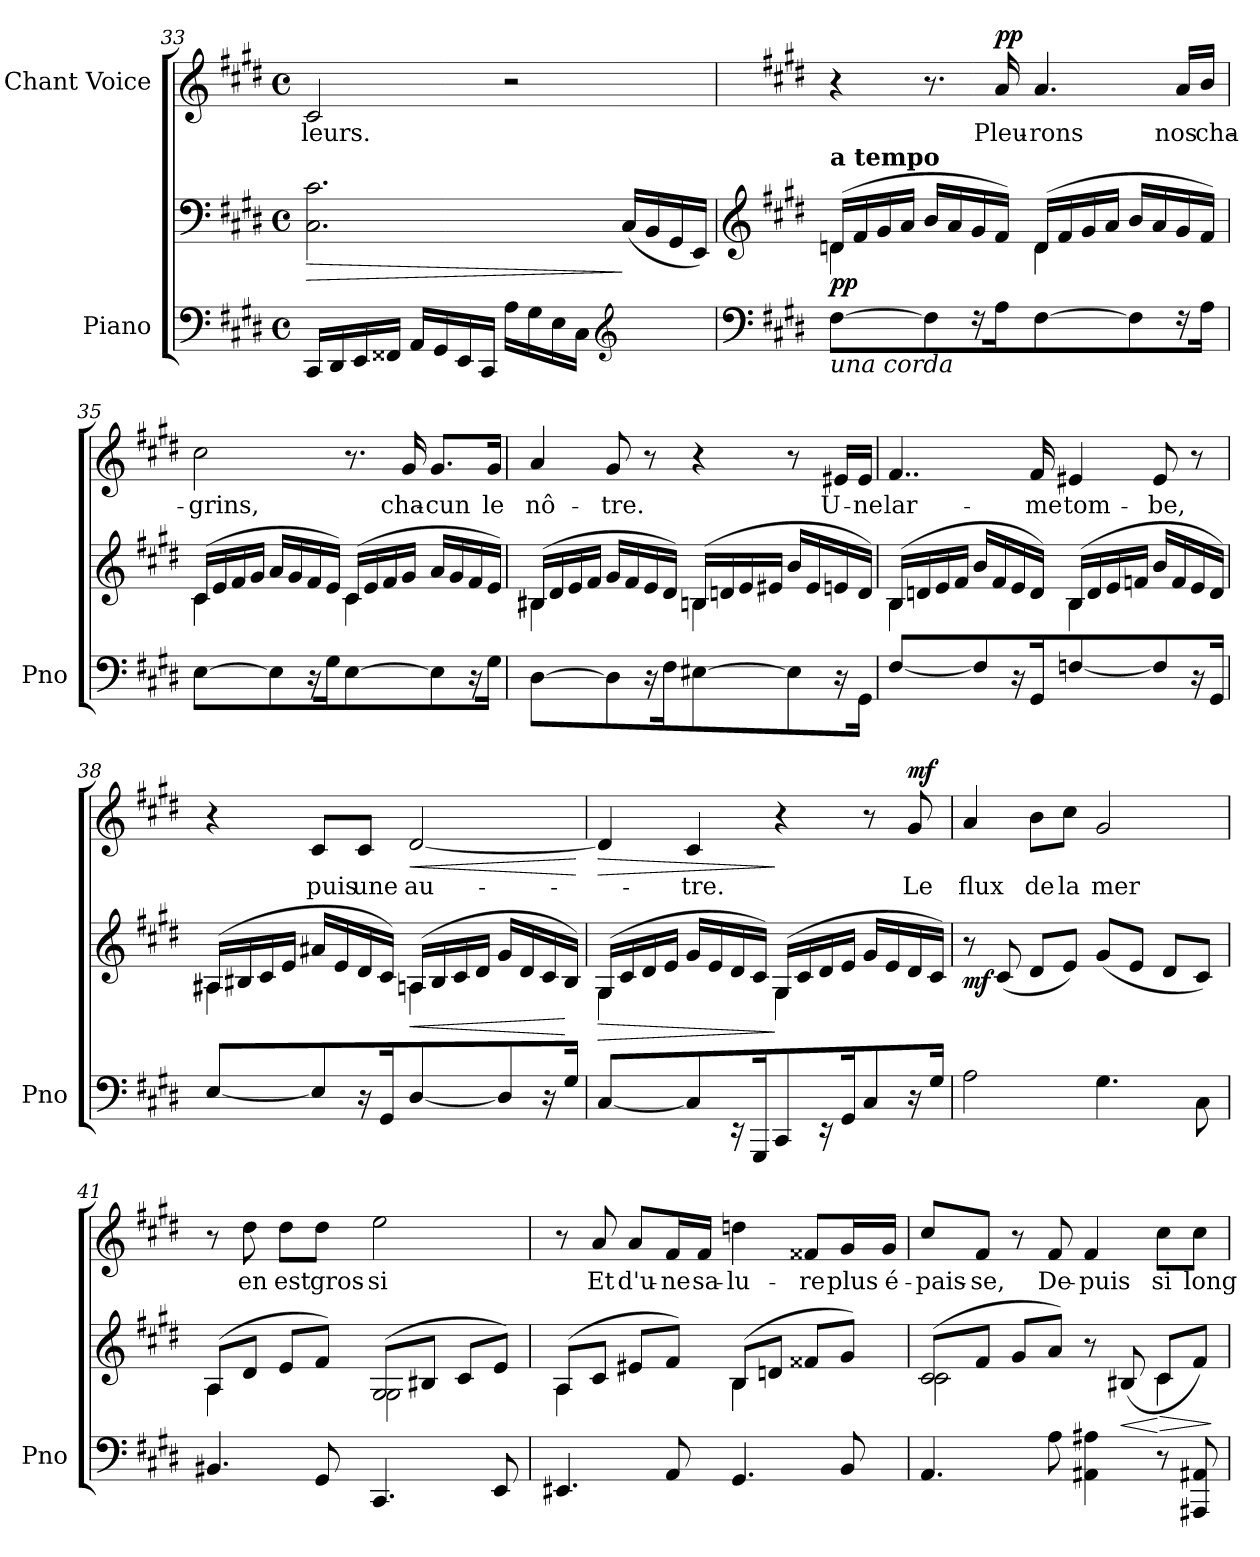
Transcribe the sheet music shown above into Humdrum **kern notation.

**kern	**kern	**dynam	**kern	**text	**dynam
*part2	*part2	*part2	*part1	*part1	*part1
*staff3	*staff2	*staff2/3	*staff1	*staff1	*staff1
*I"Piano	*	*	*I"Chant Voice	*	*
*I'Pno	*	*	*	*	*
!!LO:LB:g=z
*clefF4	*clefF4	*	*clefG2	*	*
*k[f#c#g#d#]	*k[f#c#g#d#]	*	*k[f#c#g#d#]	*	*
*M4/4	*M4/4	*	*M4/4	*	*
*met(c)	*met(c)	*	*met(c)	*	*
=33	=33	=33	=33	=33	=33
!	!	!LO:HP:b	!	!LO:LY:b	!
*	*^	*	*	*	*
16CC#/LL	2.C#\ 2.c#\	2.ryy	>	2c#/	-leurs.	.
16DD#/	.	.	.	.	.	.
16EE/	.	.	.	.	.	.
16FF##X/JJ	.	.	.	.	.	.
16AA/LL	.	.	.	.	.	.
16GG#/	.	.	.	.	.	.
16EE/	.	.	.	.	.	.
16CC#/JJ	.	.	.	.	.	.
16A\LL	.	.	.	2r	.	.
16G#\	.	.	.	.	.	.
16E\	.	.	.	.	.	.
16C#\JJ	.	.	.	.	.	.
*clefG2	*	*	*	*	*	*
4ryy	4ryy	(16C#/LL	]	.	.	.
.	.	16BB/	.	.	.	.
.	.	16GG#/	.	.	.	.
.	.	16EE/JJ)	.	.	.	.
!!LO:LB:g=z
=34	=34	=34	=34	=34	=34	=34
*clefF4	*clefG2	*	*	*	*	*
*k[f#c#g#d#]	*k[f#c#g#d#]	*	*	*k[f#c#g#d#]	*	*
!	!LO:TX:a:B:t=a tempo	!	!	!	!	!
!LO:TX:b:i:t=una corda	!	!	!	!	!	!
!	!	!	!LO:DY:b	!	!	!
[4F#\	(<16dn/LL	4d\	pp	4r	.	.
.	16f#/	.	.	.	.	.
.	16g#/	.	.	.	.	.
.	16a/JJ	.	.	.	.	.
8F#\L]	16b/LL	4ryy	.	8.r	.	.
.	16a/	.	.	.	.	.
16r	16g#/	.	.	.	.	.
!	!	!	!	!	!LO:LY:b	!LO:DY:a
16A\JJ	16f#/JJ)	.	.	16a/	Pleu-	pp
!	!	!	!	!	!LO:LY:b	!
[>4F#\	(<16d/LL	4d\	.	4.a/	-rons	.
.	16f#/	.	.	.	.	.
.	16g#/	.	.	.	.	.
.	16a/JJ	.	.	.	.	.
8F#\L]	16b/LL	4ryy	.	.	.	.
.	16a/	.	.	.	.	.
!	!	!	!	!	!LO:LY:b	!
16r	16g#/	.	.	16a/LL	nos	.
!	!	!	!	!	!LO:LY:b	!
16A\JJ	16f#/JJ)	.	.	16b/JJ	cha-	.
!!LO:LB:g=z
=35	=35	=35	=35	=35	=35	=35
!	!	!	!	!	!LO:LY:b	!
[4E\	(<16c#/LL	4c#\	.	2cc#\	-grins,	.
.	16e/	.	.	.	.	.
.	16f#/	.	.	.	.	.
.	16g#/JJ	.	.	.	.	.
8E\L]	16a/LL	4ryy	.	.	.	.
.	16g#/	.	.	.	.	.
16r	16f#/	.	.	.	.	.
16G#\JJ	16e/JJ)	.	.	.	.	.
[>4E\	(<16c#/LL	4c#\	.	8.r	.	.
.	16e/	.	.	.	.	.
.	16f#/	.	.	.	.	.
!	!	!	!	!	!LO:LY:b	!
.	16g#/JJ	.	.	16g#/	cha-	.
!	!	!	!	!	!LO:LY:b	!
8E\L]	16a/LL	4ryy	.	8.g#/L	-cun	.
.	16g#/	.	.	.	.	.
16r	16f#/	.	.	.	.	.
!	!	!	!	!	!LO:LY:b	!
16G#\JJ	16e/JJ)	.	.	16g#/Jk	le	.
!!LO:PB:g=z
=36	=36	=36	=36	=36	=36	=36
!	!	!	!	!	!LO:LY:b	!
[4D#\	(<16B#X/LL	4B#\	.	4a/	nô-	.
.	16d#/	.	.	.	.	.
.	16e/	.	.	.	.	.
.	16f#/JJ	.	.	.	.	.
!	!	!	!	!	!LO:LY:b	!
8D#\L]	16g#/LL	4ryy	.	8g#/	-tre.	.
.	16f#/	.	.	.	.	.
16r	16e/	.	.	8r	.	.
16F#\JJ	16d#/JJ)	.	.	.	.	.
[>4E#X\	(<16Bn/LL	4B\	.	4r	.	.
.	16dn/	.	.	.	.	.
.	16e/	.	.	.	.	.
.	16e#X/JJ	.	.	.	.	.
8E#/L]	16b/LL	4ryy	.	8r	.	.
.	16e#/	.	.	.	.	.
!	!	!	!	!	!LO:LY:b	!
16r	16en/	.	.	16e#X/LL	U-	.
!	!	!	!	!	!LO:LY:b	!
16GG#/JJ	16d/JJ)	.	.	16e#/JJ	-ne	.
!!LO:LB:g=z
=37	=37	=37	=37	=37	=37	=37
!	!	!	!	!	!LO:LY:b	!
[4F#\	(<16B/LL	4B\	.	4..f#/	lar-	.
.	16dn/	.	.	.	.	.
.	16e/	.	.	.	.	.
.	16f#/JJ	.	.	.	.	.
8F#/L]	16b/LL	4ryy	.	.	.	.
.	16f#/	.	.	.	.	.
16r	16e/	.	.	.	.	.
!	!	!	!	!	!LO:LY:b	!
16GG#/JJ	16d/JJ)	.	.	16f#/	-me	.
!	!	!	!	!	!LO:LY:b	!
[>4Fn\	(<16B/LL	4B\	.	4e#X/	tom-	.
.	16d/	.	.	.	.	.
.	16e/	.	.	.	.	.
.	16fn/JJ	.	.	.	.	.
!	!	!	!	!	!LO:LY:b	!
8F/L]	16b/LL	4ryy	.	8e#/	-be,	.
.	16f/	.	.	.	.	.
16r	16e/	.	.	8r	.	.
16GG#/JJ	16d/JJ)	.	.	.	.	.
!!LO:LB:g=z
=38	=38	=38	=38	=38	=38	=38
[>4E\	(<16A#X/LL	4A#\	.	4r	.	.
.	16B#X/	.	.	.	.	.
.	16c#/	.	.	.	.	.
.	16e/JJ	.	.	.	.	.
!	!	!	!	!	!LO:LY:b	!
8E/L]	16a#X/LL	4ryy	.	8c#/L	puis	.
.	16e/	.	.	.	.	.
!	!	!	!	!	!LO:LY:b	!
16r	16d#/	.	.	8c#/J	une	.
16GG#/JJ	16c#/JJ)	.	.	.	.	.
!	!	!	!LO:HP:b	!	!LO:LY:b	!LO:HP:b
[<4D#/	(<16An/LL	4A\	<	[2d#/	au-	<
.	16B#/	.	.	.	.	.
.	16c#/	.	.	.	.	.
.	16d#/JJ	.	.	.	.	.
8D#/L]	16g#/LL	4ryy	.	.	.	.
.	16d#/	.	.	.	.	.
16r	16c#/	.	.	.	.	.
16G#/JJ	16B#/JJ)	.	[	.	.	.
*	*v	*v	*	*	*	*
.	.	.	.	.	[
!!LO:LB:g=z
=39	=39	=39	=39	=39	=39
!	!	!LO:HP:b	!	!	!LO:HP:b
*	*^	*	*	*	*
[4C#/	(<16G#/LL	4G#\	>	4d#/]	.	>
.	16c#/	.	.	.	.	.
.	16d#/	.	.	.	.	.
.	16e/JJ	.	.	.	.	.
!	!	!	!	!	!LO:LY:b	!
8C#/L]	16g#/LL	4ryy	.	4c#/	-tre.	.
.	16e/	.	.	.	.	.
16r	16d#/	.	.	.	.	.
16GGG#/JJ	16c#/JJ)	.	.	.	.	.
8CC#/L	(<16G#/LL	4G#\	]	4r	.	]
.	16c#/	.	.	.	.	.
16r	16d#/	.	.	.	.	.
16GG#/JJ	16e/JJ	.	.	.	.	.
8C#\L	16g#/LL	4ryy	.	8r	.	.
.	16e/	.	.	.	.	.
!	!	!	!	!	!LO:LY:b	!LO:DY:a
16r	16d#/	.	.	8g#/	Le	mf
16G#\JJ	16c#/JJ)	.	.	.	.	.
*	*v	*v	*	*	*	*
=40	=40	=40	=40	=40	=40
!	!	!LO:DY:b	!	!LO:LY:b	!
2A\	8r	mf	4a/	flux	.
.	(8c#/	.	.	.	.
!	!	!	!	!LO:LY:b	!
.	8d#/L	.	8b\L	de	.
!	!	!	!	!LO:LY:b	!
.	8e/J)	.	8cc#\J	la	.
!	!	!	!	!LO:LY:b	!
4.G#\	(8g#/L	.	2g#/	mer	.
.	8e/J	.	.	.	.
.	8d#/L	.	.	.	.
8C#\	8c#/J)	.	.	.	.
!!LO:PB:g=z
=41	=41	=41	=41	=41	=41
*	*^	*	*	*	*
4.BB#X/	(<8A/L	4A\	.	8r	.	.
!	!	!	!	!	!LO:LY:b	!
.	8d#/J	.	.	8dd#\	en	.
!	!	!	!	!	!LO:LY:b	!
.	8e/L	4ryy	.	8dd#\L	est	.
!	!	!	!	!	!LO:LY:b	!
8GG#/	8f#/J)	.	.	8dd#\J	gros-	.
!	!LO:N:head=open	!	!	!	!LO:LY:b	!
4.CC#/	(<8G#/L	2G#\	.	2ee\	-si	.
.	8B#X/J	.	.	.	.	.
.	8c#/L	.	.	.	.	.
8EE/	8e/J)	.	.	.	.	.
=42	=42	=42	=42	=42	=42	=42
4.EE#X/	(<8A/L	4A\	.	8r	.	.
!	!	!	!	!	!LO:LY:b	!
.	8c#/J	.	.	8a/	Et	.
!	!	!	!	!	!LO:LY:b	!
.	8e#X/L	4ryy	.	8a/L	d'u-	.
!	!	!	!	!	!LO:LY:b	!
8AA/	8f#/J)	.	.	16f#/L	-ne	.
!	!	!	!	!	!LO:LY:b	!
.	.	.	.	16f#/JJ	sa-	.
!	!	!	!	!	!LO:LY:b	!
4.GG#/	(<8B/L	4B\	.	4ddn\	-lu-	.
.	8dn/J	.	.	.	.	.
!	!	!	!	!	!LO:LY:b	!
.	8f##X/L	4ryy	.	8f##X/L	-re	.
!	!	!	!	!	!LO:LY:b	!
8BB/	8g#/J)	.	.	16g#/L	plus	.
!	!	!	!	!	!LO:LY:b	!
.	.	.	.	16g#/JJ	é-	.
=43	=43	=43	=43	=43	=43	=43
!	!LO:N:head=open	!	!	!	!LO:LY:b	!
4.AA/	(<8c#/L	2c#\	.	8cc#/L	-pais-	.
!	!	!	!	!	!LO:LY:b	!
.	8f#/J	.	.	8f#/J	-se,	.
.	8g#/L	.	.	8r	.	.
!	!	!	!	!	!LO:LY:b	!
8A\	8a/J)	.	.	8f#/	De-	.
!	!	!	!	!	!LO:LY:b	!
4AA#X\ 4A#X\	8r	4ryy	.	4f#/	-puis	.
!	!	!	!LO:HP:b	!	!	!
.	(<8B#X/	.	<	.	.	.
!	!	!	!LO:HP:n=1:b	!	!LO:LY:b	!
8r	8c#/L	4c#\	[ >	8cc#\L	si	.
!	!	!	!	!	!LO:LY:b	!
8AAA#X/ 8AA#X/	8f#/J)	.	.	8cc#\J	long-	.
*	*v	*v	*	*	*	*
.	.	]	.	.	.
=	=	=	=	=	=
*-	*-	*-	*-	*-	*-
